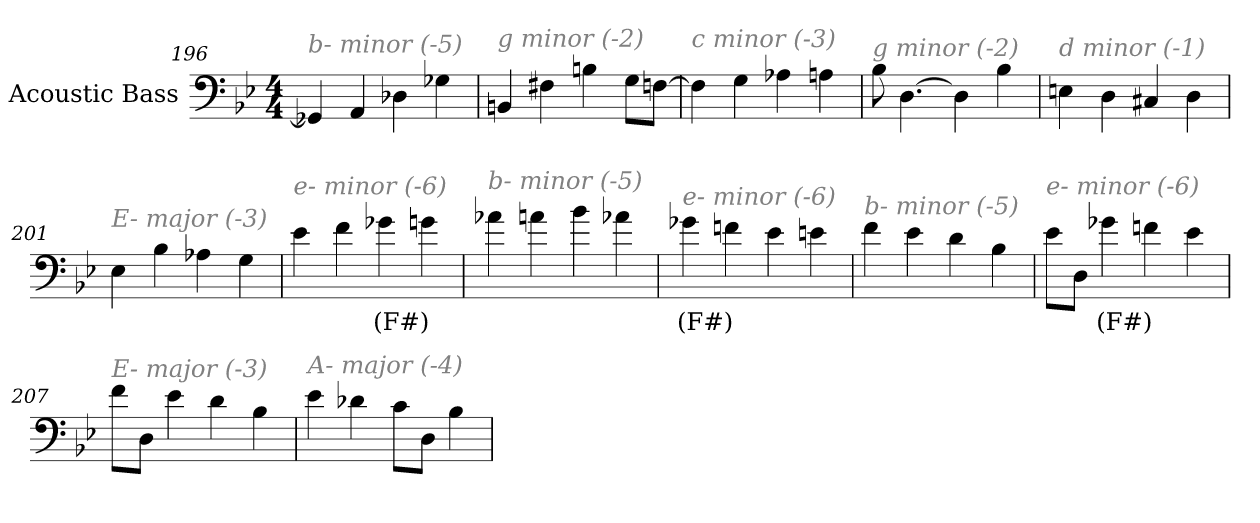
**kern	**text
*part1	*part1
*staff1	*staff1
*I"Acoustic Bass	*
*clefF4	*
*ITrd7c12	*
*k[b-e-]	*
*B-:	*
*M4/4	*
=196	=196
!LO:TX:i:color=#808080:t=b- minor (-5)	!
4GGG-X]	.
4AAA	.
4DD-X	.
4GG-X	.
=197	=197
!LO:TX:i:color=#808080:t=g minor (-2)	!
4BBBn	.
4FF#X	.
4BBn	.
8GGL	.
[8FFnJ	.
=198	=198
!LO:TX:i:color=#808080:t=c minor (-3)	!
4FF]	.
4GG	.
4AA-X	.
4AAn	.
=199	=199
!LO:TX:i:color=#808080:t=g minor (-2)	!
8BB-	.
[4.DD	.
4DD]	.
4BB-	.
=200	=200
!LO:TX:i:color=#808080:t=d minor (-1)	!
4EEn	.
4DD	.
4CC#X	.
4DD	.
=201	=201
!LO:TX:i:color=#808080:t=E- major (-3)	!
4EE-	.
4BB-	.
4AA-X	.
4GG	.
=202	=202
!LO:TX:i:color=#808080:t=e- minor (-6)	!
4E-	.
4F	.
4G-Xi	(F#)
4G	.
=203	=203
!LO:TX:i:color=#808080:t=b- minor (-5)	!
4A-X	.
4An	.
4B-	.
4A-X	.
=204	=204
!LO:TX:i:color=#808080:t=e- minor (-6)	!
4G-Xi	(F#)
4Fn	.
4E-	.
4En	.
=205	=205
!LO:TX:i:color=#808080:t=b- minor (-5)	!
4F	.
4E-	.
4D	.
4BB-	.
=206	=206
!LO:TX:i:color=#808080:t=e- minor (-6)	!
8E-L	.
8DDJ	.
4G-Xi	(F#)
4Fn	.
4E-	.
=207	=207
!LO:TX:i:color=#808080:t=E- major (-3)	!
8FL	.
8DDJ	.
4E-	.
4D	.
4BB-	.
=208	=208
!LO:TX:i:color=#808080:t=A- major (-4)	!
4E-	.
4D-X	.
8CL	.
8DDJ	.
4BB-	.
=	=
*-	*-
